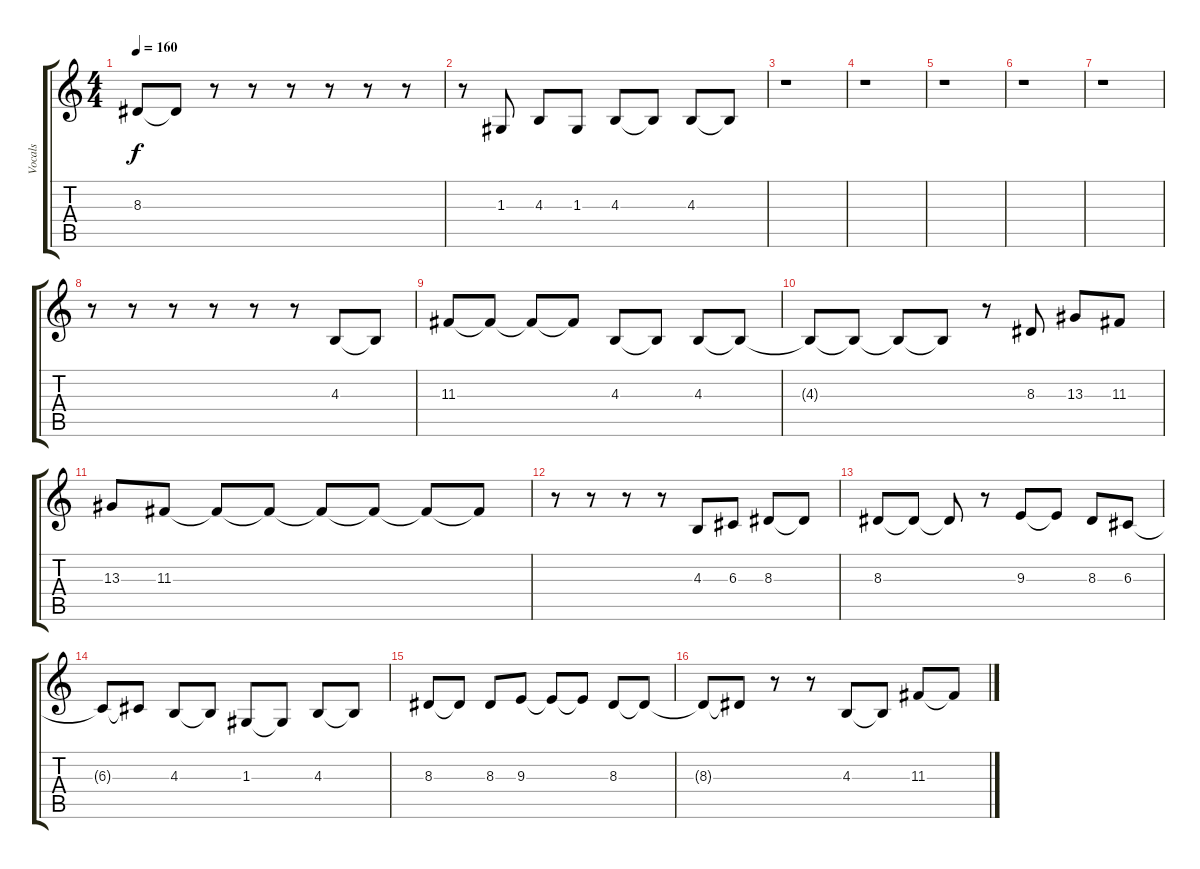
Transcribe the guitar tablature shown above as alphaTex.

\track ("Vocals" "Vocals") {instrument lead2sawtooth}
\staff {score tabs}
\tuning (E4 B3 G3 D3 A2 E2) {hide}
\ts (4 4)
\tempo 160
\clef g2
\ks c
8.3.8{dy f} 8.3{t}.8 r.8 r.8 r.8 r.8 r.8 r.8 |
r.8 1.3.8 4.3.8 1.3.8 4.3.8 4.3{t}.8 4.3.8 4.3{t}.8 |
r.1 |
r.1 |
r.1 |
r.1 |
r.1 |
r.8 r.8 r.8 r.8 r.8 r.8 4.3.8 4.3{t}.8 |
11.3.8 11.3{t}.8 11.3{t}.8 11.3{t}.8 4.3.8 4.3{t}.8 4.3.8 4.3{t}.8 |
4.3{t}.8 4.3{t}.8 4.3{t}.8 4.3{t}.8 r.8 8.3.8 13.3.8 11.3.8 |
13.3.8 11.3.8 11.3{t}.8 11.3{t}.8 11.3{t}.8 11.3{t}.8 11.3{t}.8 11.3{t}.8 |
r.8 r.8 r.8 r.8 4.3.8 6.3.8 8.3.8 8.3{t}.8 |
8.3.8 8.3{t}.8 8.3{t}.8 r.8 9.3.8 9.3{t}.8 8.3.8 6.3.8 |
6.3{t}.8 6.3{t}.8 4.3.8 4.3{t}.8 1.3.8 1.3{t}.8 4.3.8 4.3{t}.8 |
8.3.8 8.3{t}.8 8.3.8 9.3.8 9.3{t}.8 9.3{t}.8 8.3.8 8.3{t}.8 |
8.3{t}.8 8.3{t}.8 r.8 r.8 4.3.8 4.3{t}.8 11.3.8 11.3{t}.8
